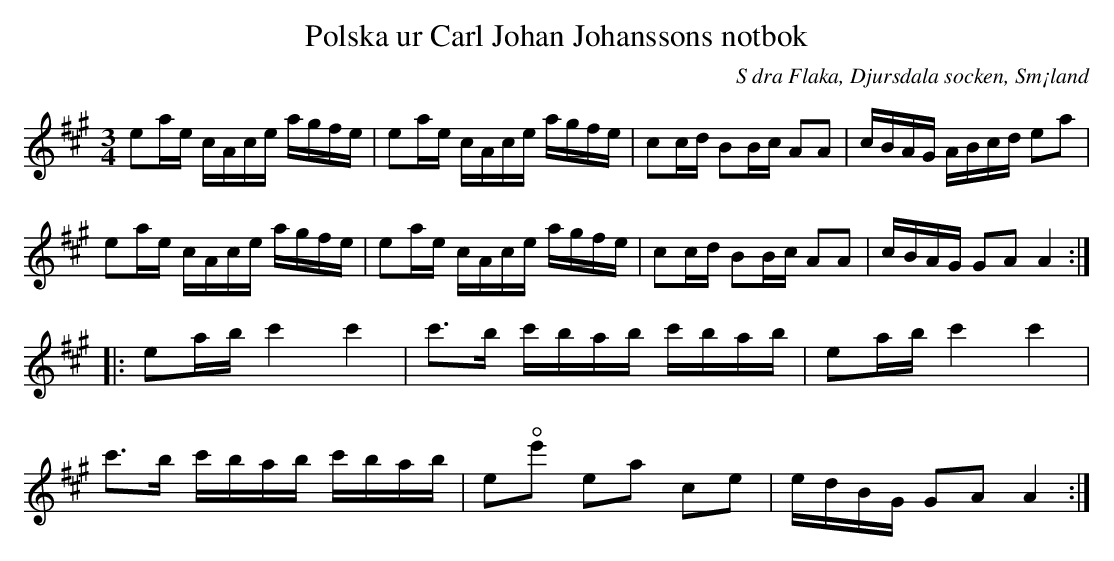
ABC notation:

X:1
T:Polska ur Carl Johan Johanssons notbok
O:S dra Flaka, Djursdala socken, Sm¡land
M:3/4
L:1/16
K:A
e2ae cAce agfe|e2ae cAce agfe|c2cd B2Bc A2A2|cBAG ABcd e2a2|
e2ae cAce agfe|e2ae cAce agfe|c2cd B2Bc A2A2|cBAG G2A2 A4:|
|:e2ab c'4c'4|c'3b c'bab c'bab|e2ab c'4c'4|
c'3b c'bab c'bab|e2+open+e'2 e2a2 c2e2|edBG G2A2 A4:|
